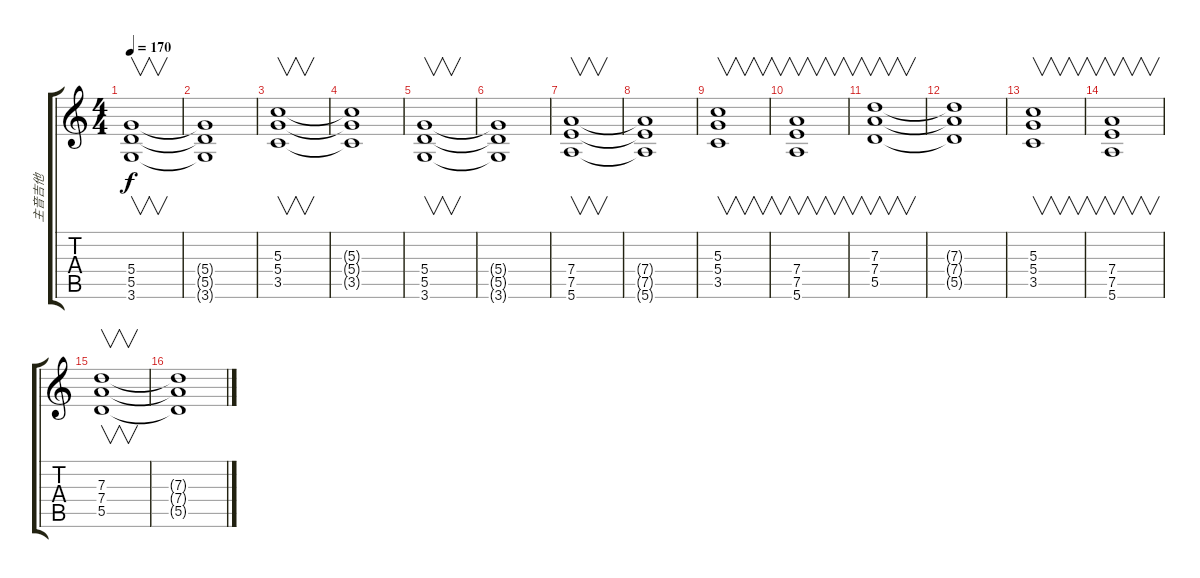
\track ("主音吉他" "主音吉他") {instrument overdrivenguitar}
\staff {score tabs}
\tuning (E4 B3 G3 D3 A2 E2) {hide}
\ts (4 4)
\tempo 170
\clef g2
\ks c
(5.4 5.5 3.6).1{v dy f} |
(5.4{t} 5.5{t} 3.6{t}).1 |
(5.3 5.4 3.5).1{v} |
(5.3{t} 5.4{t} 3.5{t}).1 |
(5.4 5.5 3.6).1{v} |
(5.4{t} 5.5{t} 3.6{t}).1 |
(7.4 7.5 5.6).1{v} |
(7.4{t} 7.5{t} 5.6{t}).1 |
(5.3 5.4 3.5).1{v} |
(7.4 7.5 5.6).1{v} |
(7.3 7.4 5.5).1{v} |
(7.3{t} 7.4{t} 5.5{t}).1 |
(5.3 5.4 3.5).1{v} |
(7.4 7.5 5.6).1{v} |
(7.3 7.4 5.5).1{v} |
(7.3{t} 7.4{t} 5.5{t}).1
